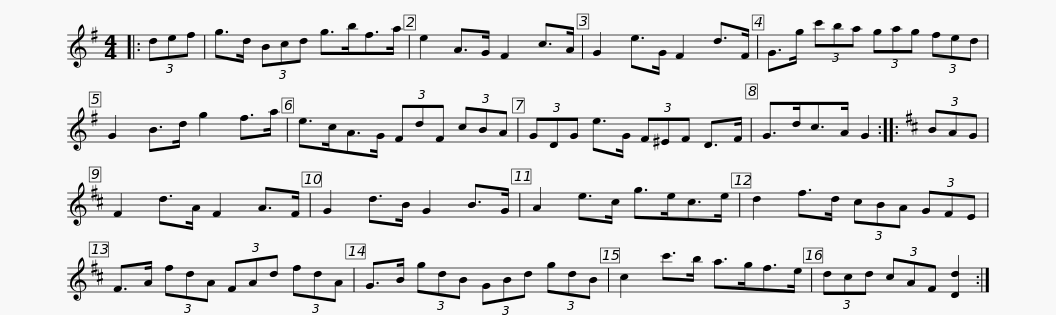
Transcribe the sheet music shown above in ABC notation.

X:1
L:1/8
M:4/4
I:linebreak $
K:G
V:1 treble
V:1
|: (3def | g>d (3Bcd g>bf>a | e2 A>G F2 c>A | G2 e>G F2 d>F | G>g (3c'ba (3gag (3fed |$ %5
 G2 B>d g2 f>a | e>cA>G (3FdF (3cBA | (3GDG e>G (3F^EF D>F | G>dc>A G2 ::[K:D] (3BAG |$ %10
 F2 d>A F2 A>F | G2 d>B G2 B>G | A2 e>c g>ec>e | d2 f>d (3cBA (3GFE | F>A (3fdA (3FAd (3fdA |$ %15
 G>B (3gdB (3GBd (3gdB | c2 c'>b a>gf>e | (3dcd (3cAF [Dd]2 :| %18
